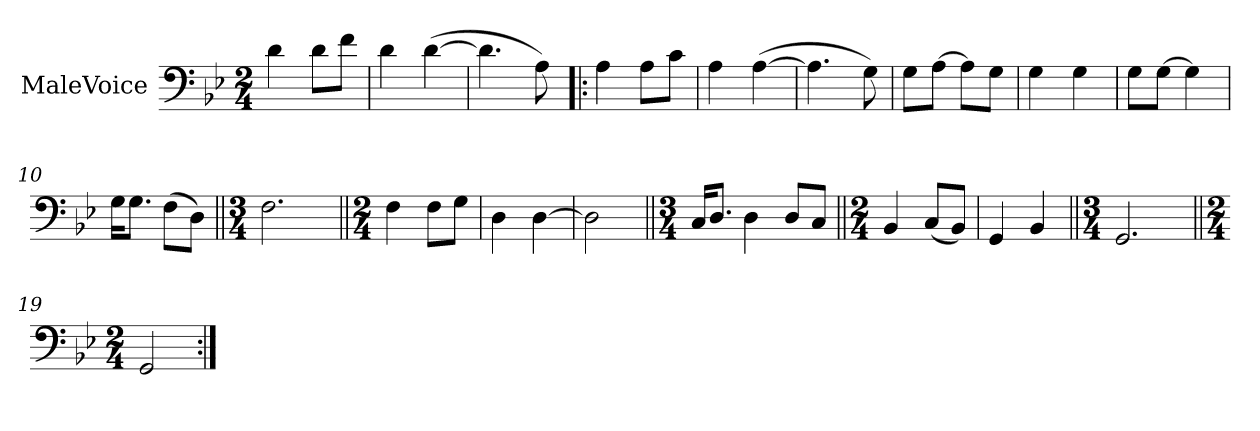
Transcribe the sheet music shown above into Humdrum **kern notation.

**kern
*part1
*staff1
*I"MaleVoice
*clefF4
*k[b-e-]
*M2/4
*MM84
=1
4d
8d\L
8f\J
=2
4d
([4d
=3
4.d]
8A)
=4!|:
4A
8A\L
8c\J
=5
4A
([4A
=6
4.A]
8G)
=7
8G\L
[8A\J
8A\L]
8G\J
=8
4G
4G
=9
8G\L
[8G\J
4G]
=10
16G\KL
8.G\J
(8F\L
8D\J)
=11||
*M3/4
2.F
=12||
*M2/4
4F
8F\L
8G\J
=13
4D
[4D
=14
2D]
=15||
*M3/4
16C/KL
8.D/J
4D
8D/L
8C/J
=16||
*M2/4
4BB-
(8C/L
8BB-/J)
=17
4GG
4BB-
=18||
*M3/4
2.GG
=19||
*M2/4
2GG
=:|!
*-
